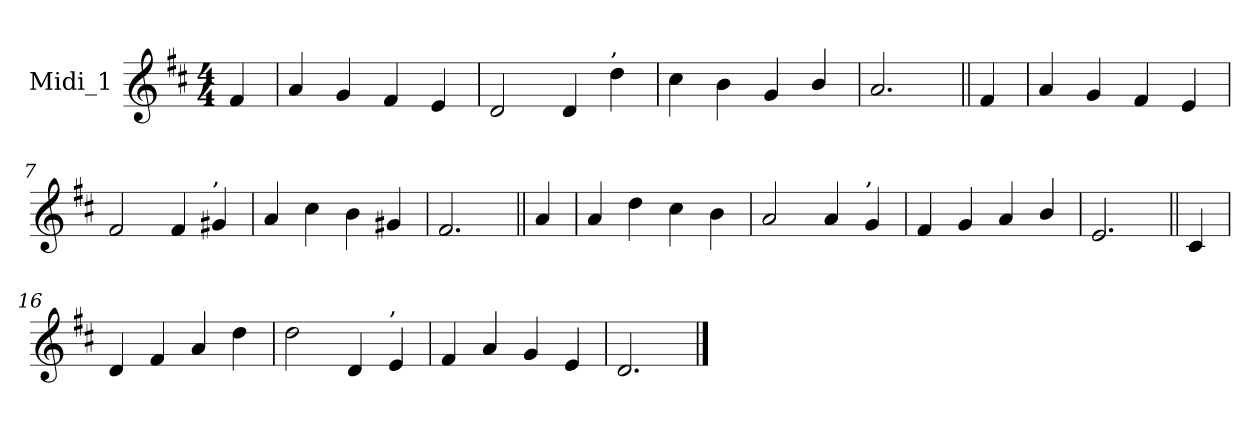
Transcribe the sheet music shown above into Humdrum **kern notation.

**kern
*part1
*staff1
*I"Midi_1
*clefG2
*k[f#c#]
*D:
*M4/4
=
4f#
=1
4a
4g
4f#
4e
=2
2d
4d
!LO:TX:a:t=,
4dd
=3
4cc#
4b
4g
4b/
=4
2.a
!!LO:LB:g=z
=5||
4f#
=6
4a
4g
4f#
4e
=7
2f#
4f#
!LO:TX:a:t=,
4g#X
=8
4a
4cc#
4b
4g#X
=9
2.f#
!!LO:LB:g=z
=10||
4a
=11
4a
4dd
4cc#
4b
=12
2a
4a
!LO:TX:a:t=,
4g
=13
4f#
4g
4a
4b/
=14
2.e
!!LO:LB:g=z
=15||
4c#
=16
4d
4f#
4a
4dd
=17
2dd
4d
!LO:TX:a:t=,
4e
=18
4f#
4a
4g
4e
=19
2.d
==
*-
